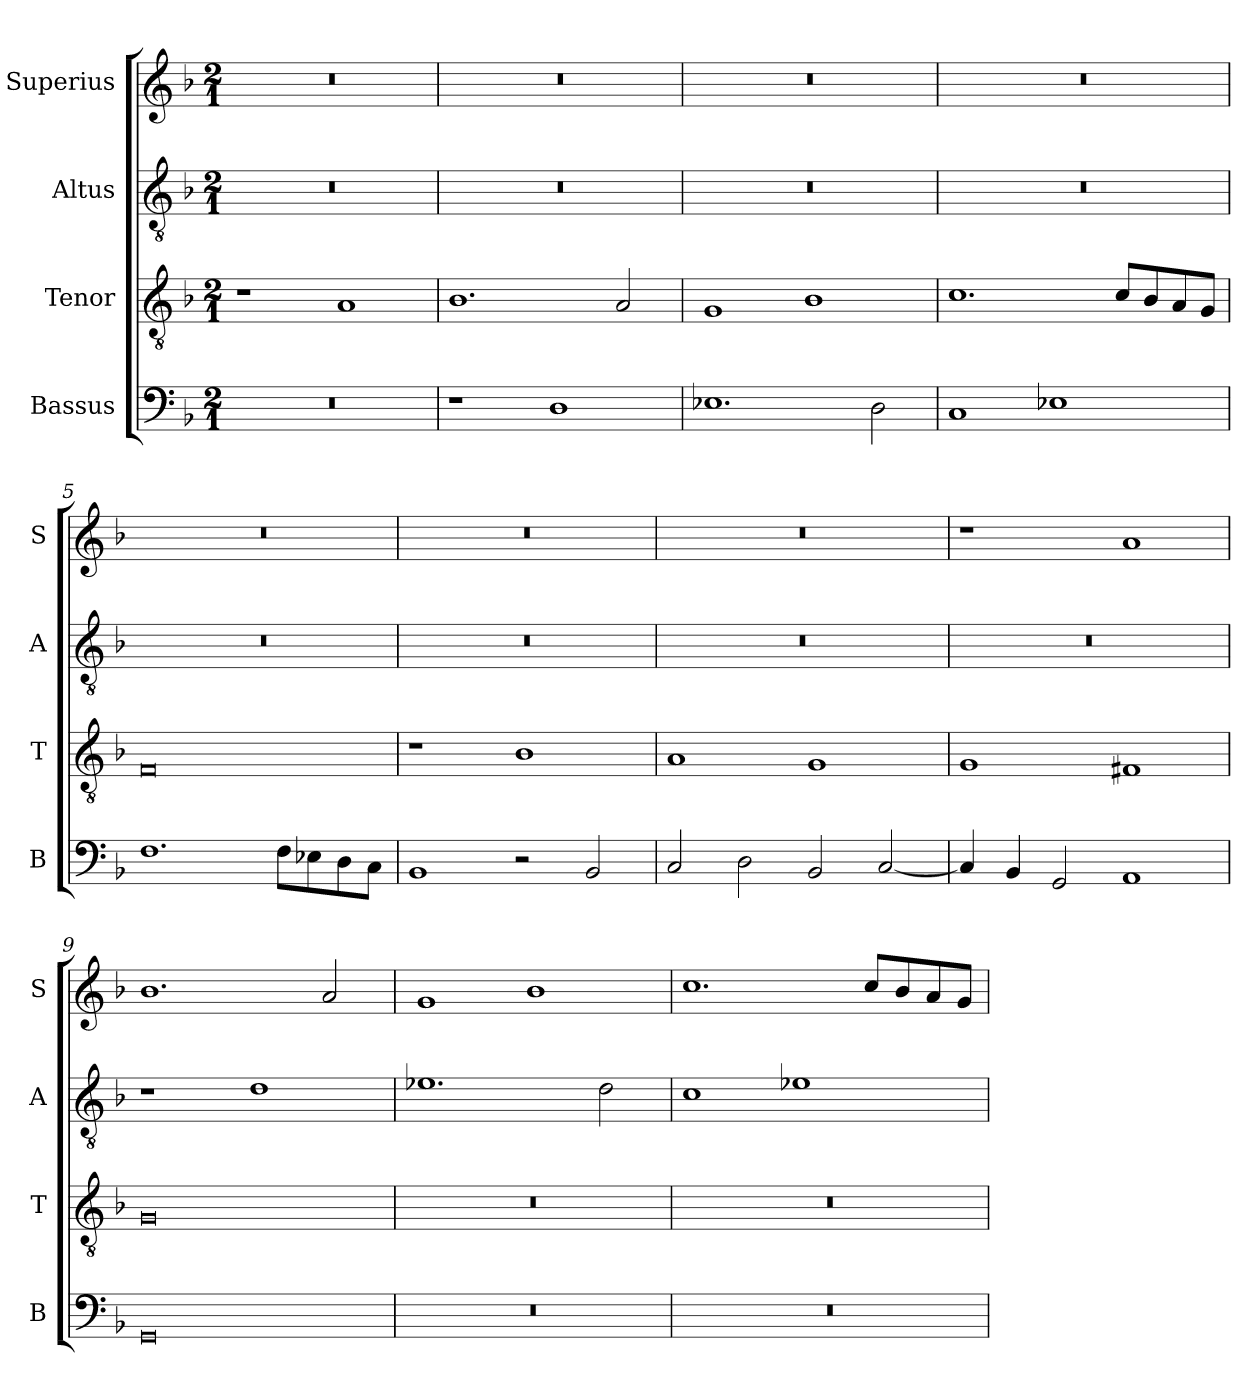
**kern	**kern	**kern	**kern
*part4	*part3	*part2	*part1
*staff4	*staff3	*staff2	*staff1
*I"Bassus	*I"Tenor	*I"Altus	*I"Superius
*I'B	*I'T	*I'A	*I'S
*clefF4	*clefGv2	*clefGv2	*clefG2
*k[b-]	*k[b-]	*k[b-]	*k[b-]
*M2/1	*M2/1	*M2/1	*M2/1
=1	=1	=1	=1
0r	1r	0r	0r
.	1A	.	.
=2	=2	=2	=2
1r	1.B-	0r	0r
1D	.	.	.
.	2A/	.	.
=3	=3	=3	=3
1.E-X	1G	0r	0r
.	1B-	.	.
2D\	.	.	.
=4	=4	=4	=4
1C	1.c	0r	0r
1E-X	.	.	.
.	8c/L	.	.
.	8B-/	.	.
.	8A/	.	.
.	8G/J	.	.
=5	=5	=5	=5
1.F	0F	0r	0r
8F\L	.	.	.
8E-X\	.	.	.
8D\	.	.	.
8C\J	.	.	.
=6	=6	=6	=6
1BB-	1r	0r	0r
2r	1B-	.	.
2BB-/	.	.	.
=7	=7	=7	=7
2C/	1A	0r	0r
2D\	.	.	.
2BB-/	1G	.	.
[2C/	.	.	.
=8	=8	=8	=8
4C/]	1G	0r	1r
4BB-/	.	.	.
2GG/	.	.	.
1AA	1F#X	.	1a
=9	=9	=9	=9
0GG	0G	1r	1.b-
.	.	1d	.
.	.	.	2a/
=10	=10	=10	=10
0r	0r	1.e-X	1g
.	.	.	1b-
.	.	2d\	.
=11	=11	=11	=11
0r	0r	1c	1.cc
.	.	1e-X	.
.	.	.	8cc/L
.	.	.	8b-/
.	.	.	8a/
.	.	.	8g/J
=	=	=	=
*-	*-	*-	*-
